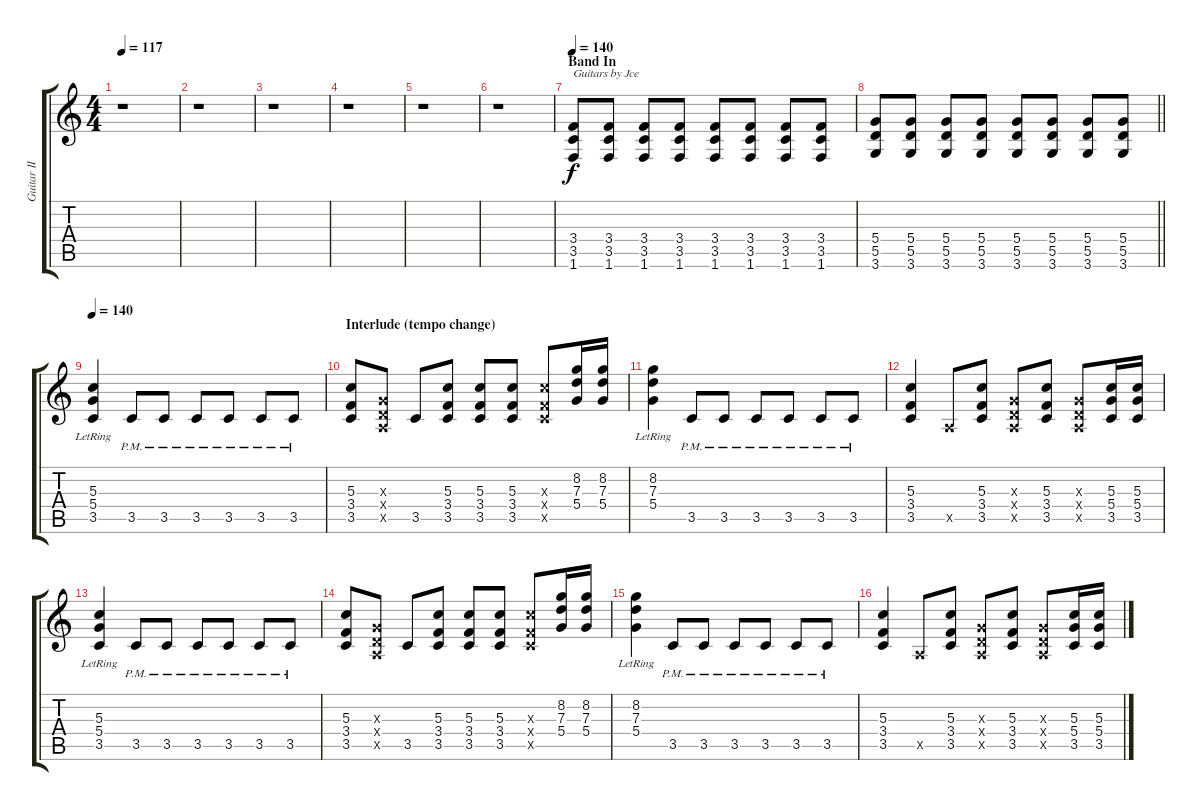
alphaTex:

\track ("Guitar II" "Guitar II") {instrument overdrivenguitar}
\staff {score tabs}
\tuning (E4 B3 G3 D3 A2 E2) {hide}
\ts (4 4)
\tempo 117
\clef g2
\ks c
r.1{dy f} |
r.1 |
r.1 |
r.1 |
r.1 |
r.1 |
\section ("" "Band In")
\tempo 140
(3.4 3.5 1.6).8{txt "Guitars by Jce"} (3.4 3.5 1.6).8 (3.4 3.5 1.6).8 (3.4 3.5 1.6).8 (3.4 3.5 1.6).8 (3.4 3.5 1.6).8 (3.4 3.5 1.6).8 (3.4 3.5 1.6).8 |
\barLineRight lightlight
(5.4 5.5 3.6).8 (5.4 5.5 3.6).8 (5.4 5.5 3.6).8 (5.4 5.5 3.6).8 (5.4 5.5 3.6).8 (5.4 5.5 3.6).8 (5.4 5.5 3.6).8 (5.4 5.5 3.6).8 |
\tempo 140
(5.3{lr} 5.4{lr} 3.5{lr}).4 3.5{pm}.8 3.5{pm}.8 3.5{pm}.8 3.5{pm}.8 3.5{pm}.8 3.5{pm}.8 |
\section ("" "Interlude (tempo change)")
(5.3 3.4 3.5).8 (0.3{x} 0.4{x} 0.5{x}).8 3.5.8 (5.3 3.4 3.5).8 (5.3 3.4 3.5).8 (5.3 3.4 3.5).8 (5.3{x} 3.4{x} 3.5{x}).8 (8.2 7.3 5.4).16 (8.2 7.3 5.4).16 |
(8.2{lr} 7.3{lr} 5.4{lr}).4 3.5{pm}.8 3.5{pm}.8 3.5{pm}.8 3.5{pm}.8 3.5{pm}.8 3.5{pm}.8 |
(5.3 3.4 3.5).4 0.5{x}.8 (5.3 3.4 3.5).8 (0.3{x} 0.4{x} 0.5{x}).8 (5.3 3.4 3.5).8 (0.3{x} 0.4{x} 0.5{x}).8 (5.3 5.4 3.5).16 (5.3 5.4 3.5).16 |
(5.3{lr} 5.4{lr} 3.5{lr}).4 3.5{pm}.8 3.5{pm}.8 3.5{pm}.8 3.5{pm}.8 3.5{pm}.8 3.5{pm}.8 |
(5.3 3.4 3.5).8 (0.3{x} 0.4{x} 0.5{x}).8 3.5.8 (5.3 3.4 3.5).8 (5.3 3.4 3.5).8 (5.3 3.4 3.5).8 (5.3{x} 3.4{x} 3.5{x}).8 (8.2 7.3 5.4).16 (8.2 7.3 5.4).16 |
(8.2{lr} 7.3{lr} 5.4{lr}).4 3.5{pm}.8 3.5{pm}.8 3.5{pm}.8 3.5{pm}.8 3.5{pm}.8 3.5{pm}.8 |
(5.3 3.4 3.5).4 0.5{x}.8 (5.3 3.4 3.5).8 (0.3{x} 0.4{x} 0.5{x}).8 (5.3 3.4 3.5).8 (0.3{x} 0.4{x} 0.5{x}).8 (5.3 5.4 3.5).16 (5.3 5.4 3.5).16
